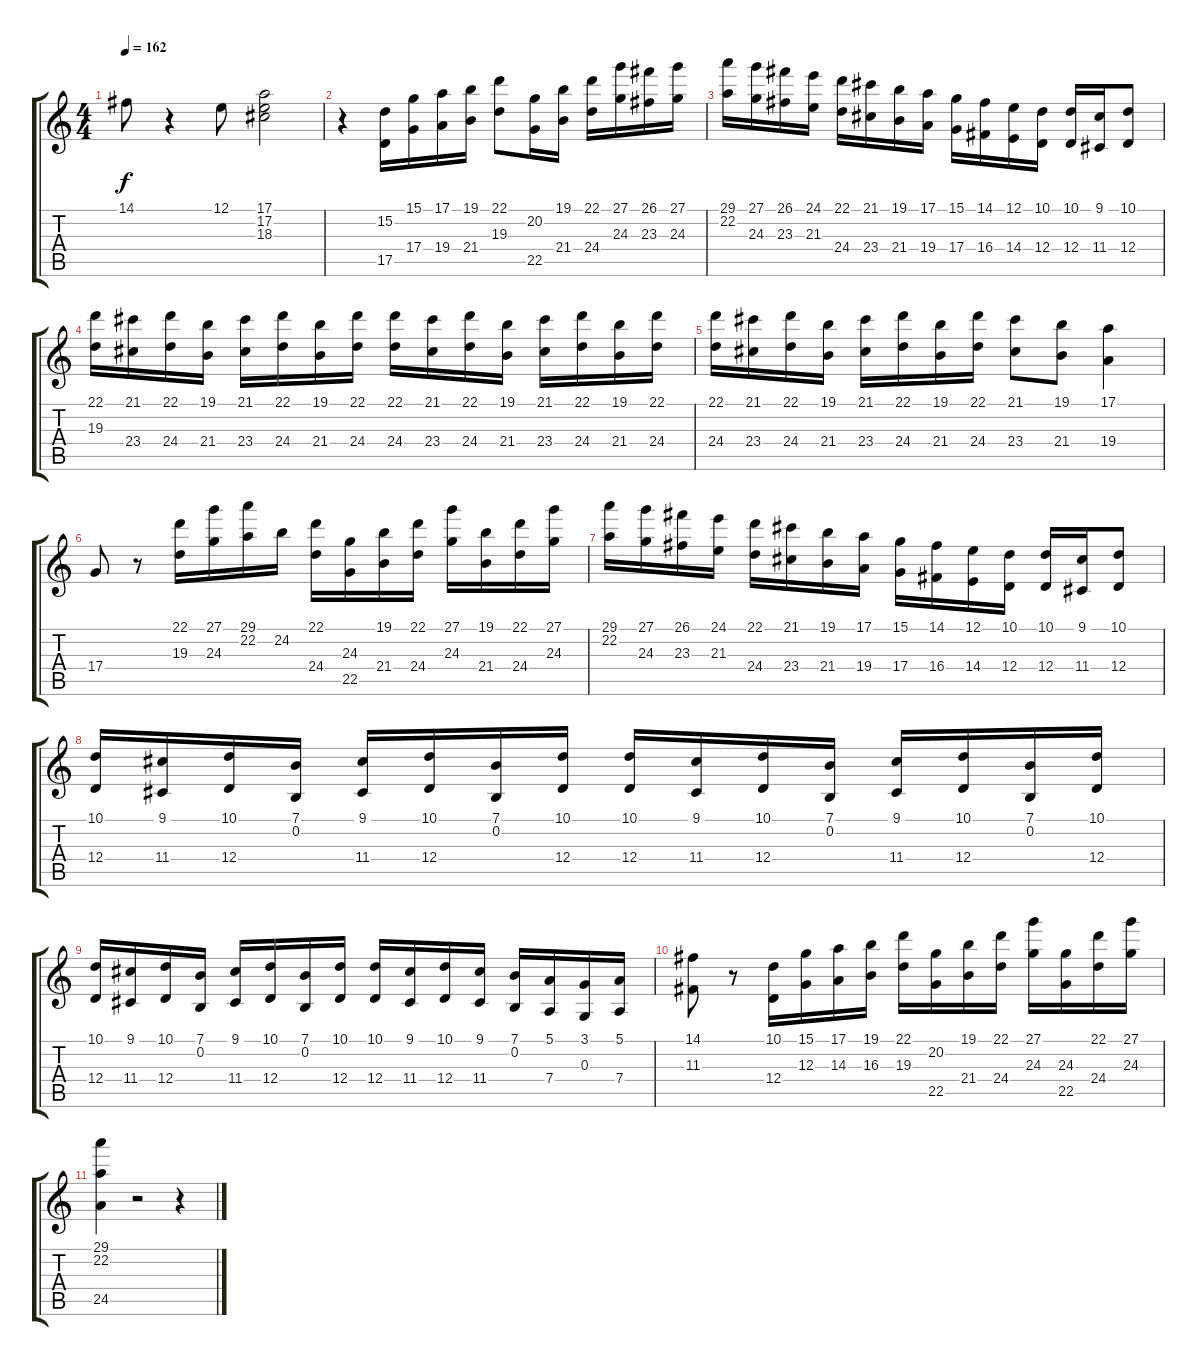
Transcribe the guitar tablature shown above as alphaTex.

\track "" {instrument cello}
\staff {score tabs}
\tuning (E4 B3 G3 D3 A2 E2) {hide}
\ts (4 4)
\tempo 162
\clef g2
\ks c
14.1.8{dy f} r.4 12.1.8 (17.1 17.2 18.3).2 |
r.4 (15.2 17.5).16 (15.1 17.4).16 (17.1 19.4).16 (19.1 21.4).16 (22.1 19.3).8 (20.2 22.5).16 (19.1 21.4).16 (22.1 24.4).16 (27.1 24.3).16 (26.1 23.3).16 (27.1 24.3).16 |
(29.1 22.2).16 (27.1 24.3).16 (26.1 23.3).16 (24.1 21.3).16 (22.1 24.4).16 (21.1 23.4).16 (19.1 21.4).16 (17.1 19.4).16 (15.1 17.4).16 (14.1 16.4).16 (12.1 14.4).16 (10.1 12.4).16 (10.1 12.4).16 (9.1 11.4).16 (10.1 12.4).8 |
(22.1 19.3).16 (21.1 23.4).16 (22.1 24.4).16 (19.1 21.4).16 (21.1 23.4).16 (22.1 24.4).16 (19.1 21.4).16 (22.1 24.4).16 (22.1 24.4).16 (21.1 23.4).16 (22.1 24.4).16 (19.1 21.4).16 (21.1 23.4).16 (22.1 24.4).16 (19.1 21.4).16 (22.1 24.4).16 |
(22.1 24.4).16 (21.1 23.4).16 (22.1 24.4).16 (19.1 21.4).16 (21.1 23.4).16 (22.1 24.4).16 (19.1 21.4).16 (22.1 24.4).16 (21.1 23.4).8 (19.1 21.4).8 (17.1 19.4).4 |
17.4.8 r.8 (22.1 19.3).16 (27.1 24.3).16 (29.1 22.2).16 24.2.16 (22.1 24.4).16 (24.3 22.5).16 (19.1 21.4).16 (22.1 24.4).16 (27.1 24.3).16 (19.1 21.4).16 (22.1 24.4).16 (27.1 24.3).16 |
(29.1 22.2).16 (27.1 24.3).16 (26.1 23.3).16 (24.1 21.3).16 (22.1 24.4).16 (21.1 23.4).16 (19.1 21.4).16 (17.1 19.4).16 (15.1 17.4).16 (14.1 16.4).16 (12.1 14.4).16 (10.1 12.4).16 (10.1 12.4).16 (9.1 11.4).16 (10.1 12.4).8 |
(10.1 12.4).16 (9.1 11.4).16 (10.1 12.4).16 (7.1 0.2).16 (9.1 11.4).16 (10.1 12.4).16 (7.1 0.2).16 (10.1 12.4).16 (10.1 12.4).16 (9.1 11.4).16 (10.1 12.4).16 (7.1 0.2).16 (9.1 11.4).16 (10.1 12.4).16 (7.1 0.2).16 (10.1 12.4).16 |
(10.1 12.4).16 (9.1 11.4).16 (10.1 12.4).16 (7.1 0.2).16 (9.1 11.4).16 (10.1 12.4).16 (7.1 0.2).16 (10.1 12.4).16 (10.1 12.4).16 (9.1 11.4).16 (10.1 12.4).16 (9.1 11.4).16 (7.1 0.2).16 (5.1 7.4).16 (3.1 0.3).16 (5.1 7.4).16 |
(14.1 11.3).8 r.8 (10.1 12.4).16 (15.1 12.3).16 (17.1 14.3).16 (19.1 16.3).16 (22.1 19.3).16 (20.2 22.5).16 (19.1 21.4).16 (22.1 24.4).16 (27.1 24.3).16 (24.3 22.5).16 (22.1 24.4).16 (27.1 24.3).16 |
(29.1 22.2 24.5).4 r.2 r.4
